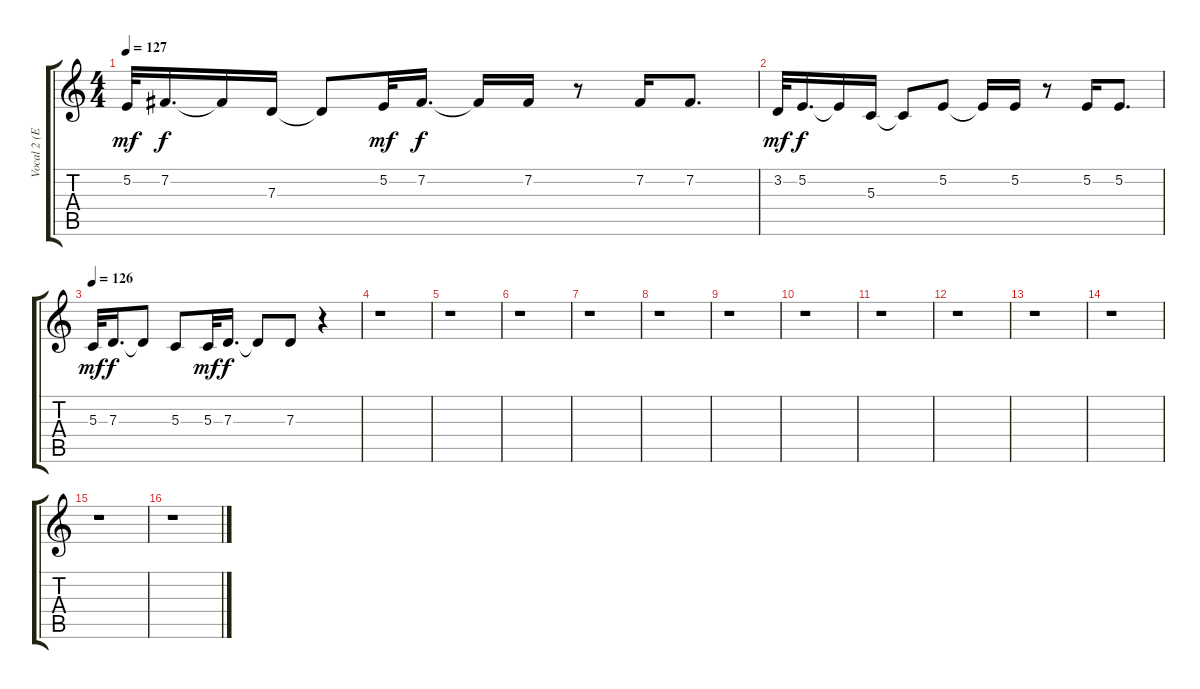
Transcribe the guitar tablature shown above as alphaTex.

\track ("Vocal 2 (Elton John)" "Vocal 2 (E") {instrument voiceoohs}
\staff {score tabs}
\tuning (E4 B3 G3 D3 A2 E2) {hide}
\ts (4 4)
\tempo 127
\clef g2
\ks c
5.2.32{dy mf} 7.2.16{d dy f} 7.2{t}.16 7.3.16 7.3{t}.8 5.2.32{dy mf} 7.2.16{d dy f} 7.2{t}.16 7.2.16 r.8 7.2.16 7.2.8{d} |
3.2.32{dy mf} 5.2.16{d dy f} 5.2{t}.16 5.3.16 5.3{t}.8 5.2.8 5.2{t}.16 5.2.16 r.8 5.2.16 5.2.8{d} |
\tempo 126
5.3.32{dy mf} 7.3.16{d dy f} 7.3{t}.8 5.3.8 5.3.32{dy mf} 7.3.16{d dy f} 7.3{t}.8 7.3.8 r.4 |
r.1 |
r.1 |
r.1 |
r.1 |
r.1 |
r.1 |
r.1 |
r.1 |
r.1 |
r.1 |
r.1 |
r.1 |
r.1
